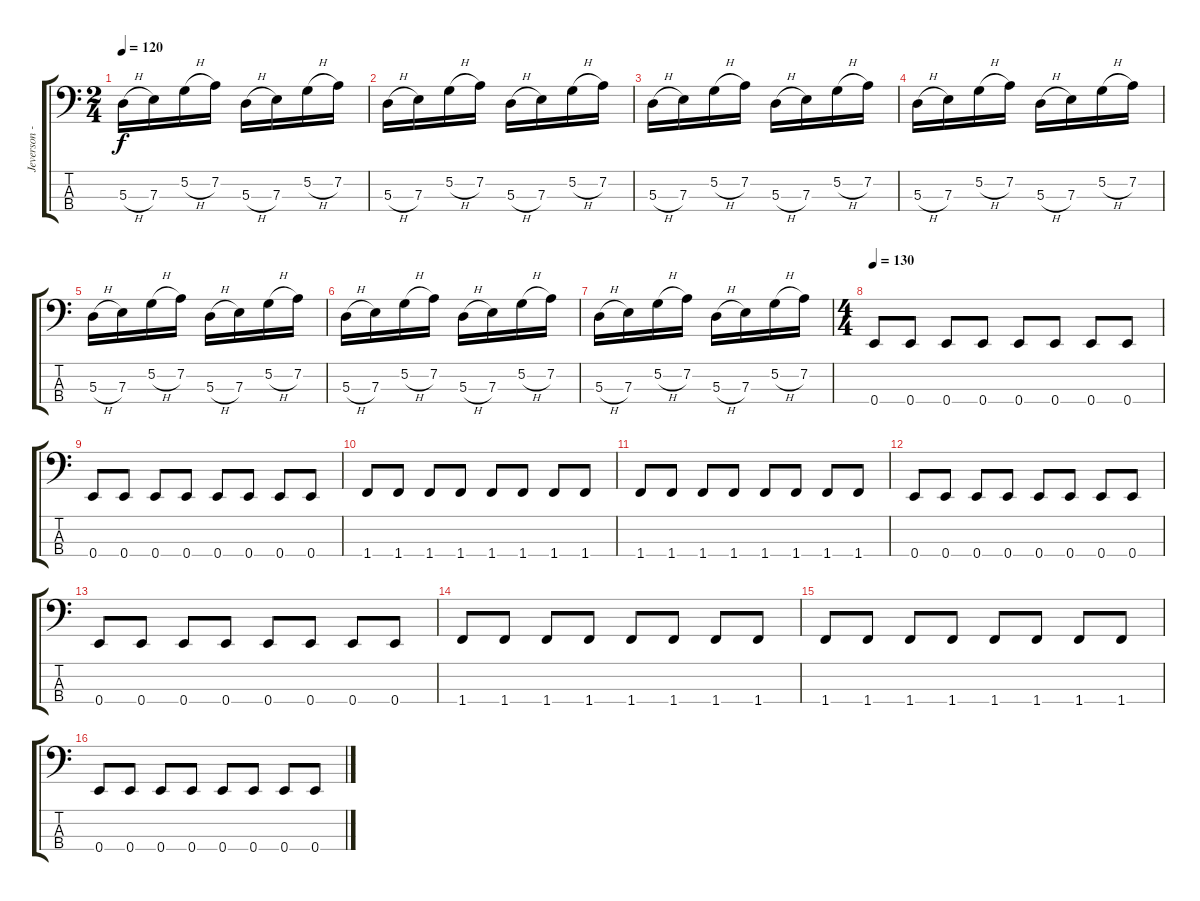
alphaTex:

\track ("Jeverson --Bass" "Jeverson -") {instrument electricbassfinger}
\staff {score tabs}
\tuning (G2 D2 A1 E1) {hide}
\ts (2 4)
\tempo 120
\clef f4
\ks c
5.3{h}.16{dy f} 7.3.16 5.2{h}.16 7.2.16 5.3{h}.16 7.3.16 5.2{h}.16 7.2.16 |
5.3{h}.16 7.3.16 5.2{h}.16 7.2.16 5.3{h}.16 7.3.16 5.2{h}.16 7.2.16 |
5.3{h}.16 7.3.16 5.2{h}.16 7.2.16 5.3{h}.16 7.3.16 5.2{h}.16 7.2.16 |
5.3{h}.16 7.3.16 5.2{h}.16 7.2.16 5.3{h}.16 7.3.16 5.2{h}.16 7.2.16 |
5.3{h}.16 7.3.16 5.2{h}.16 7.2.16 5.3{h}.16 7.3.16 5.2{h}.16 7.2.16 |
5.3{h}.16 7.3.16 5.2{h}.16 7.2.16 5.3{h}.16 7.3.16 5.2{h}.16 7.2.16 |
5.3{h}.16 7.3.16 5.2{h}.16 7.2.16 5.3{h}.16 7.3.16 5.2{h}.16 7.2.16 |
\ts (4 4)
\tempo 130
0.4.8 0.4.8 0.4.8 0.4.8 0.4.8 0.4.8 0.4.8 0.4.8 |
0.4.8 0.4.8 0.4.8 0.4.8 0.4.8 0.4.8 0.4.8 0.4.8 |
1.4.8 1.4.8 1.4.8 1.4.8 1.4.8 1.4.8 1.4.8 1.4.8 |
1.4.8 1.4.8 1.4.8 1.4.8 1.4.8 1.4.8 1.4.8 1.4.8 |
0.4.8 0.4.8 0.4.8 0.4.8 0.4.8 0.4.8 0.4.8 0.4.8 |
0.4.8 0.4.8 0.4.8 0.4.8 0.4.8 0.4.8 0.4.8 0.4.8 |
1.4.8 1.4.8 1.4.8 1.4.8 1.4.8 1.4.8 1.4.8 1.4.8 |
1.4.8 1.4.8 1.4.8 1.4.8 1.4.8 1.4.8 1.4.8 1.4.8 |
0.4.8 0.4.8 0.4.8 0.4.8 0.4.8 0.4.8 0.4.8 0.4.8
